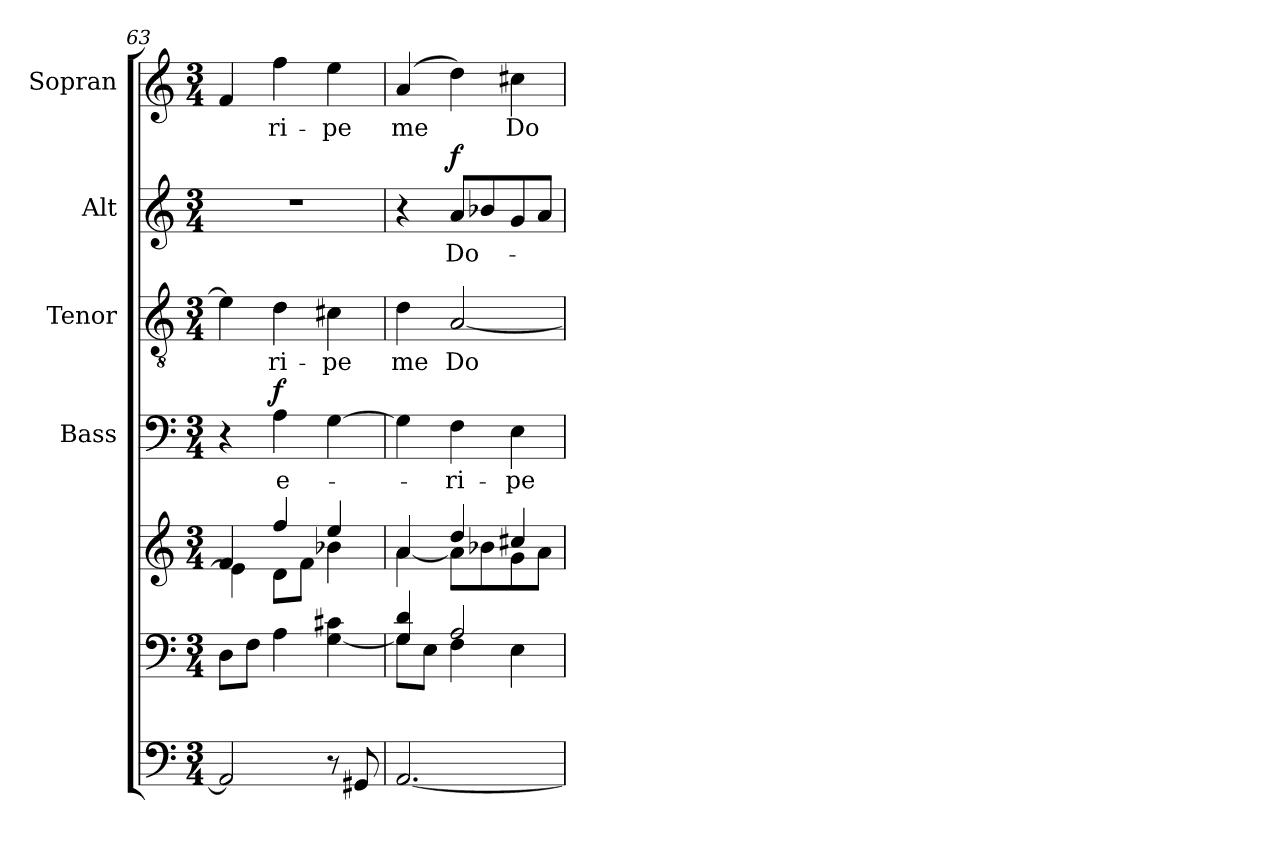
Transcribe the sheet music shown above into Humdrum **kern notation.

**kern	**kern	**kern	**kern	**text	**dynam	**kern	**text	**kern	**text	**dynam	**kern	**text
*part6	*part5	*part5	*part4	*part4	*part4	*part3	*part3	*part2	*part2	*part2	*part1	*part1
*staff7	*staff6	*staff5	*staff4	*staff4	*staff4	*staff3	*staff3	*staff2	*staff2	*staff2	*staff1	*staff1
*	*	*	*I"Bass	*	*	*I"Tenor	*	*I"Alt	*	*	*I"Sopran	*
*	*	*	*I'B.	*	*	*I'T.	*	*I'A.	*	*	*I'S.	*
*clefF4	*clefF4	*clefG2	*clefF4	*	*	*clefGv2	*	*clefG2	*	*	*clefG2	*
*k[]	*k[]	*k[]	*k[]	*	*	*k[]	*	*k[]	*	*	*k[]	*
*C:	*C:	*C:	*C:	*	*	*C:	*	*C:	*	*	*C:	*
*M3/4	*M3/4	*M3/4	*M3/4	*	*	*M3/4	*	*M3/4	*	*	*M3/4	*
=63	=63	=63	=63	=63	=63	=63	=63	=63	=63	=63	=63	=63
*	*	*^	*	*	*	*	*	*	*	*	*	*
2AA/]	8D\L	4f/	4e\]	4r	.	.	4e\]	.	2.r	.	.	4f/	.
.	8F\J	.	.	.	.	.	.	.	.	.	.	.	.
!	!	!	!	!	!LO:LY:b	!LO:DY:a	!	!LO:LY:b	!	!	!	!	!LO:LY:b
.	4A\	4ff/	8d\L	4A\	e-	f	4d\	-ri-	.	.	.	4ff\	-ri-
.	.	.	8f\J	.	.	.	.	.	.	.	.	.	.
!	!	!	!	!	!	!	!	!LO:LY:b	!	!	!	!	!LO:LY:b
8r	[<4G\ 4c#X\	4ee/	4b-X\	[4G\	.	.	4c#X\	-pe	.	.	.	4ee\	-pe
8GG#X/	.	.	.	.	.	.	.	.	.	.	.	.	.
=64	=64	=64	=64	=64	=64	=64	=64	=64	=64	=64	=64	=64	=64
*	*^	*	*	*	*	*	*	*	*	*	*	*	*
!	!	!	!	!	!	!	!	!	!LO:LY:b	!	!	!	!	!LO:LY:b
[2.AA/	4G/] 4d/	8G\L	4a/	[<4a\	4G\]	.	.	4d\	me	4r	.	.	(4a/	me
.	.	8E\J	.	.	.	.	.	.	.	.	.	.	.	.
!	!	!	!	!	!	!LO:LY:b	!	!	!LO:LY:b	!	!LO:LY:b	!LO:DY:a	!	!
.	2A/	4F\	4dd/	8a\L]	4F\	-ri-	.	[2A/	Do-	8a/L	Do-	f	4dd\)	.
.	.	.	.	8b-X\	.	.	.	.	.	8b-X/	.	.	.	.
!	!	!	!	!	!	!LO:LY:b	!	!	!	!	!	!	!	!LO:LY:b
.	.	4E\	4cc#X/	8g\	4E\	-pe	.	.	.	8g/	.	.	4cc#X\	Do-
.	.	.	.	8a\J	.	.	.	.	.	8a/J	.	.	.	.
*	*v	*v	*	*	*	*	*	*	*	*	*	*	*	*
*	*	*v	*v	*	*	*	*	*	*	*	*	*	*
=	=	=	=	=	=	=	=	=	=	=	=	=
*-	*-	*-	*-	*-	*-	*-	*-	*-	*-	*-	*-	*-
